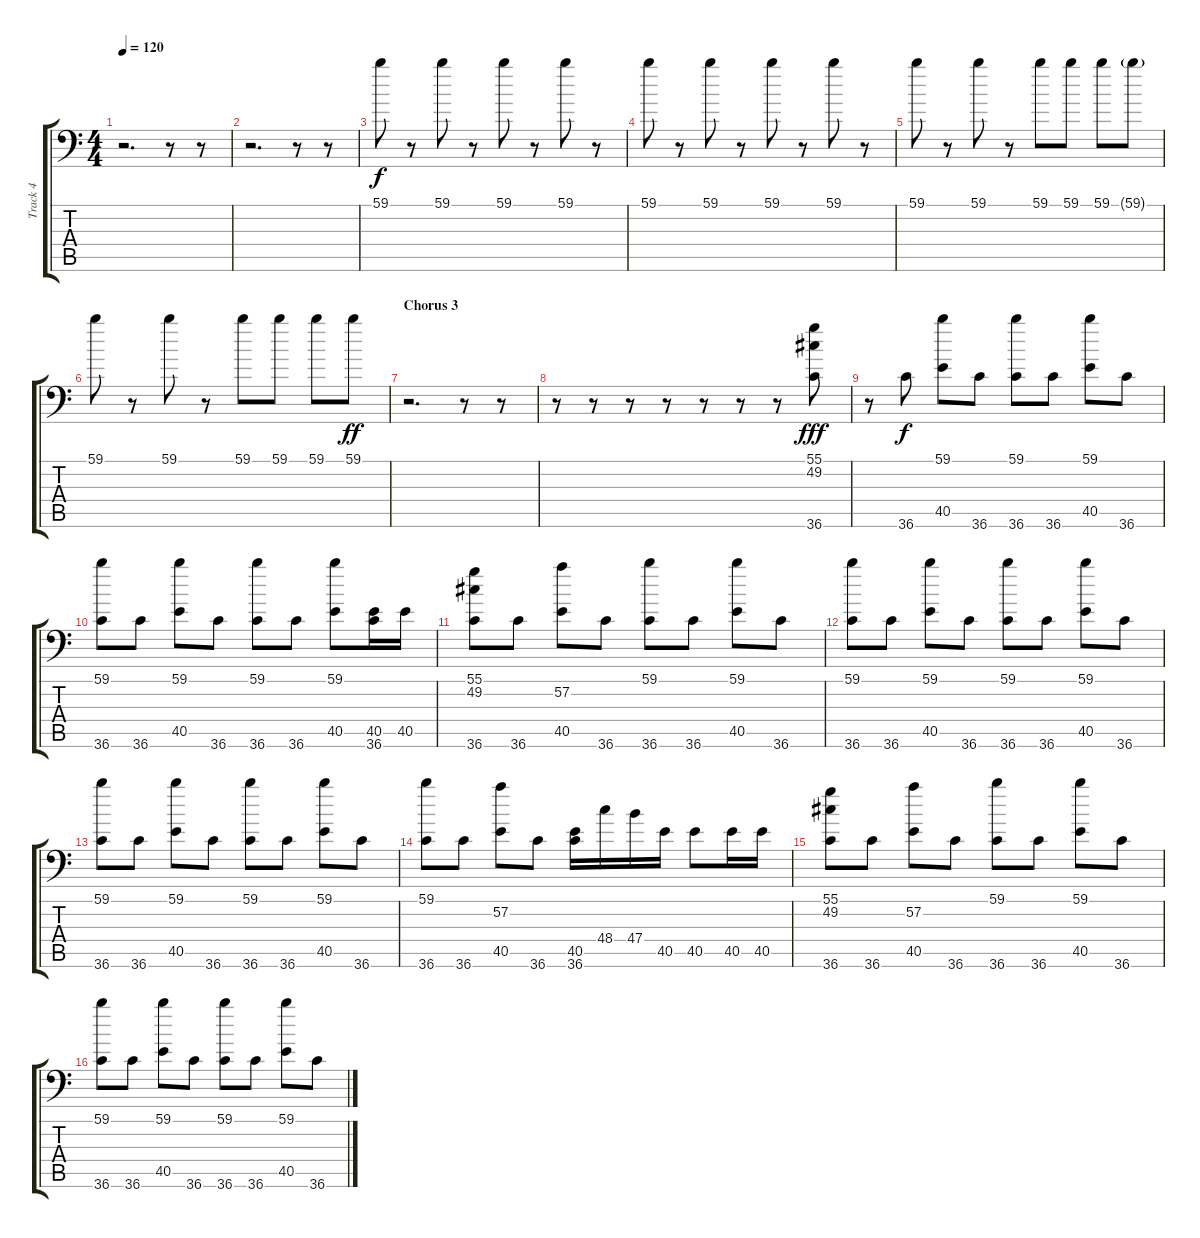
\track ("Track 4" "Track 4") {instrument acousticgrandpiano}
\staff {score tabs}
\tuning (C-1 C-1 C-1 C-1 C-1 C-1) {hide}
\ts (4 4)
\tempo 120
\clef f4
\ks c
r.2{d dy f} r.8 r.8 |
r.2{d} r.8 r.8 |
59.1.8 r.8 59.1.8 r.8 59.1.8 r.8 59.1.8 r.8 |
59.1.8 r.8 59.1.8 r.8 59.1.8 r.8 59.1.8 r.8 |
59.1.8 r.8 59.1.8 r.8 59.1.8 59.1.8 59.1.8 59.1{g}.8 |
59.1.8 r.8 59.1.8 r.8 59.1.8 59.1.8 59.1.8 59.1.8{dy ff} |
\section ("" "Chorus 3")
r.2{d} r.8 r.8 |
r.8 r.8 r.8 r.8 r.8 r.8 r.8 (55.1 49.2 36.6).8{dy fff} |
r.8 36.6.8{dy f} (59.1 40.5).8 36.6.8 (59.1 36.6).8 36.6.8 (59.1 40.5).8 36.6.8 |
(59.1 36.6).8 36.6.8 (59.1 40.5).8 36.6.8 (59.1 36.6).8 36.6.8 (59.1 40.5).8 (40.5 36.6).16 40.5.16 |
(55.1 49.2 36.6).8 36.6.8 (57.2 40.5).8 36.6.8 (59.1 36.6).8 36.6.8 (59.1 40.5).8 36.6.8 |
(59.1 36.6).8 36.6.8 (59.1 40.5).8 36.6.8 (59.1 36.6).8 36.6.8 (59.1 40.5).8 36.6.8 |
(59.1 36.6).8 36.6.8 (59.1 40.5).8 36.6.8 (59.1 36.6).8 36.6.8 (59.1 40.5).8 36.6.8 |
(59.1 36.6).8 36.6.8 (57.2 40.5).8 36.6.8 (40.5 36.6).16 48.4.16 47.4.16 40.5.16 40.5.8 40.5.16 40.5.16 |
(55.1 49.2 36.6).8 36.6.8 (57.2 40.5).8 36.6.8 (59.1 36.6).8 36.6.8 (59.1 40.5).8 36.6.8 |
(59.1 36.6).8 36.6.8 (59.1 40.5).8 36.6.8 (59.1 36.6).8 36.6.8 (59.1 40.5).8 36.6.8
